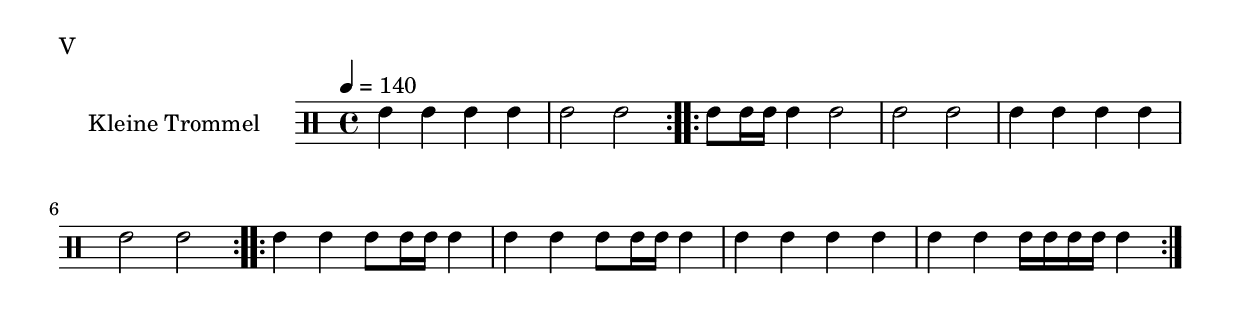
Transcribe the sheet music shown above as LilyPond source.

Viertel = {
	\drummode {
		tommh4 tommh4 tommh4 tommh4
	}
}

Halbe = {
	\drummode {
                tommh2 tommh2
	}
}

Dumdumadum = {
	\drummode {
                tommh8 tommh16 tommh16 tommh4 tommh2
	}
}

Dumdumdumdumadum = {
	\drummode {
                tommh4 tommh4 tommh8 tommh16 tommh16 tommh4
	}
}

Dumdumdumadumadum = {
	\drummode {
                tommh4 tommh4 tommh16 tommh16 tommh16 tommh16 tommh4
	}
}


KleineTrommelNoten = {
        \drummode {
		\repeat volta 2 {
			\Viertel
			\Halbe
		}

		\repeat volta 2 {
			\Dumdumadum
			\Halbe
			\Viertel
			\Halbe
		}

		\repeat volta 2 {
			\Dumdumdumdumadum
			\Dumdumdumdumadum
			\Viertel
			\Dumdumdumadumadum
		}
		
        }
}

KleineTrommel = {
        \tempo 4 = 140
	\set DrumStaff.instrumentName = "Kleine Trommel"
	\set DrumStaff.midiInstrument = "melodic tom"
        \set Staff.midiPanPosition = 1.0
        \set Staff.midiExpression = 0.7
        \new DrumVoice = "KleineTrommel" \KleineTrommelNoten
}

\score {
        \header {
                piece = "V"
        }
	\new StaffGroup <<
                \new DrumStaff << \KleineTrommel >>
	>>
	\layout {
                indent = 4.0\cm
        }
	%\midi {}
}

